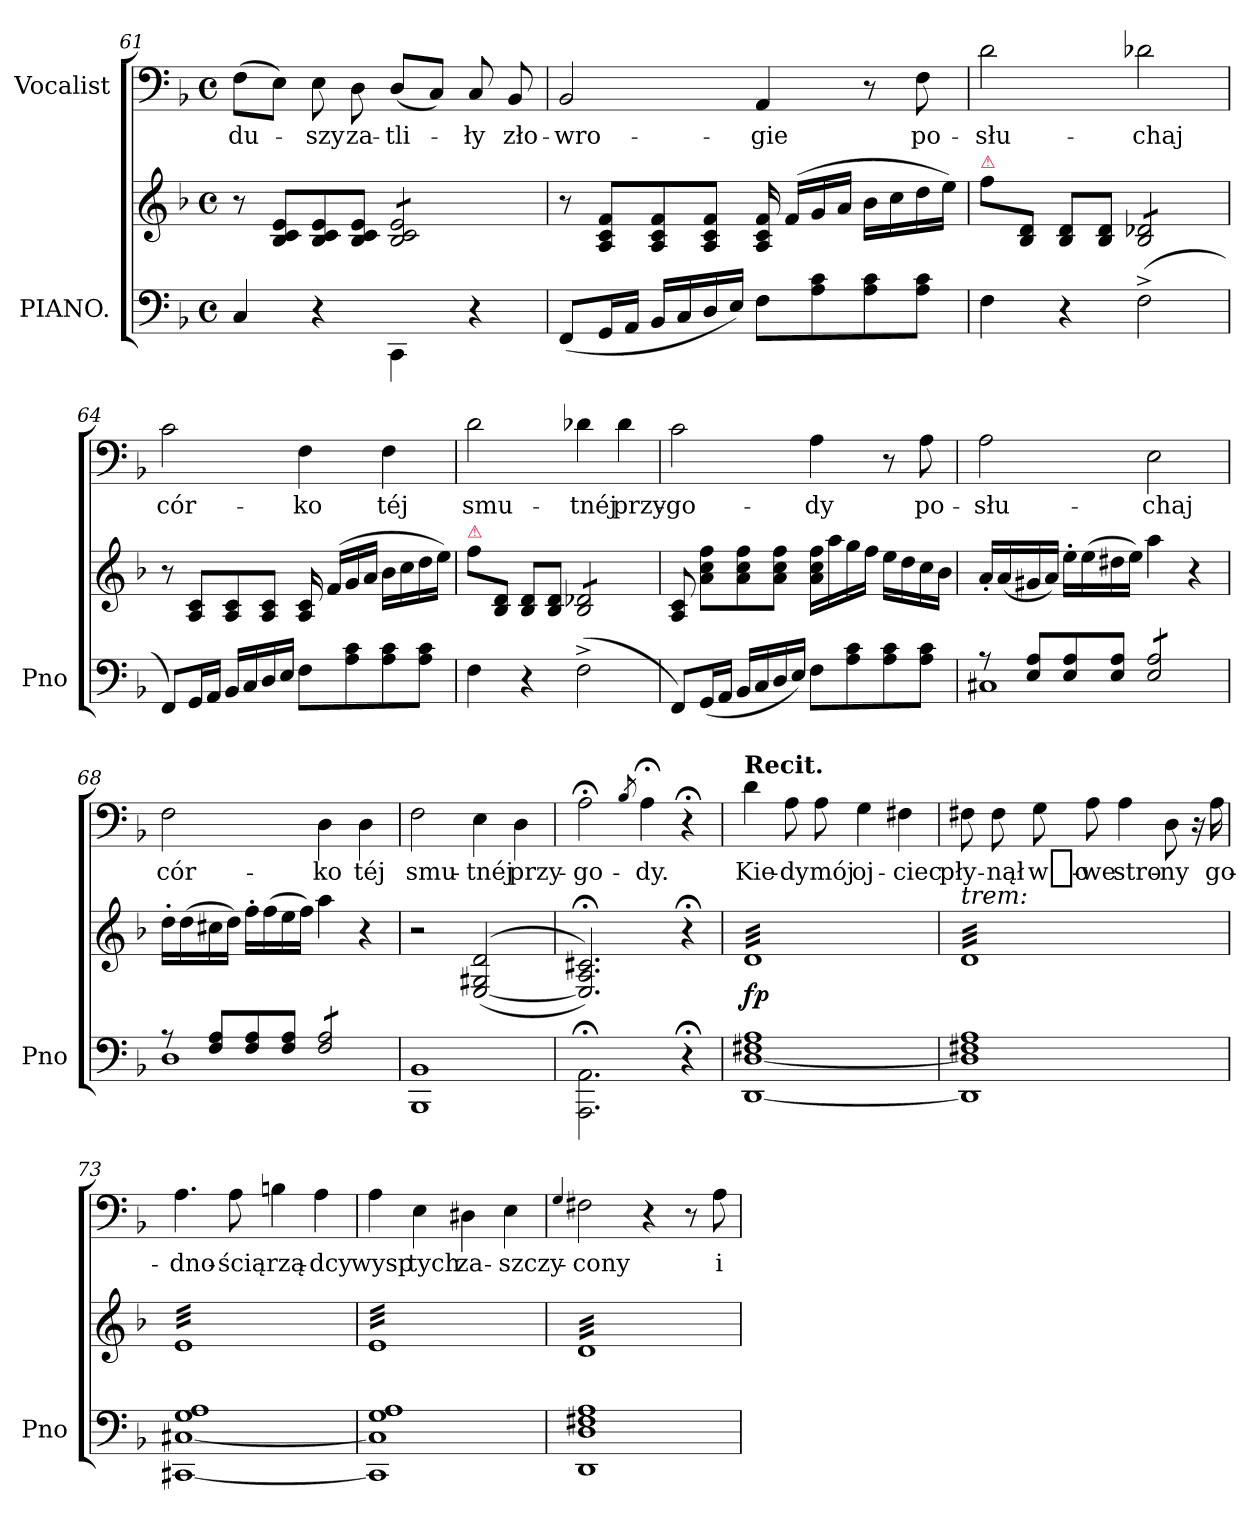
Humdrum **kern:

**kern	**kern	**dynam	**kern	**text
*part2	*part2	*part2	*part1	*part1
*staff3	*staff2	*staff2/3	*staff1	*staff1
*I"PIANO.	*	*	*I"Vocalist	*
*I'Pno	*	*	*	*
*clefF4	*clefG2	*	*clefF4	*
*k[b-]	*k[b-]	*	*k[b-]	*
*M4/4	*M4/4	*	*M4/4	*
*met(c)	*met(c)	*	*met(c)	*
=61	=61	=61	=61	=61
4C/	8r	.	(8F\L	du-
.	8B-/ 8c/ 8e/L	.	8E\J)	.
4r	8B-/ 8c/ 8e/	.	8E\	-szy
.	8B-/ 8c/ 8e/J	.	8D\	za-
*	*tremolo	*	*	*
4CC\	8B-/ 8c/ 8e/L	.	(8D/L	-tli-
.	8B-/ 8c/ 8e/	.	8C/J)	.
4r	8B-/ 8c/ 8e/	.	8C/	-ły
.	8B-/ 8c/ 8e/J	.	8BB-/	zło-
*	*Xtremolo	*	*	*
=62	=62	=62	=62	=62
(8FF/L	8r	.	2BB-/	-wro-
16GG/L	8A/ 8c/ 8f/L	.	.	.
16AA/JJ	.	.	.	.
16BB-/LL	8A/ 8c/ 8f/	.	.	.
16C/	.	.	.	.
16D/	8A/ 8c/ 8f/J	.	.	.
16E/JJ)	.	.	.	.
8F\L	16A/ 16c/ 16f/	.	4AA/	-gie
.	(16f/LL	.	.	.
8A\ 8c\	16g/	.	.	.
.	16a/JJ	.	.	.
8A\ 8c\	16b-\LL	.	8r	.
.	16cc\	.	.	.
8A\ 8c\J	16dd\	.	8F\	po-
.	16ee\JJ)	.	.	.
=63	=63	=63	=63	=63
!	!LO:TX:a:color=crimson:t=⚠	!	!	!
4F\	8ff\L	.	2d\	-słu-
.	8B-/ 8d/J	.	.	.
4r	8B-/ 8d/L	.	.	.
.	8B-/ 8d/J	.	.	.
*	*tremolo	*	*	*
(2F^<\	8B-/ 8d-X/L	.	2d-X\	-chaj
.	8B-/ 8d-X/	.	.	.
.	8B-/ 8d-X/	.	.	.
.	8B-/ 8d-X/J	.	.	.
*	*Xtremolo	*	*	*
=64	=64	=64	=64	=64
8FF/L)	8r	.	2c\	cór-
16GG/L	8A/ 8c/L	.	.	.
16AA/JJ	.	.	.	.
16BB-/LL	8A/ 8c/	.	.	.
16C/	.	.	.	.
16D/	8A/ 8c/J	.	.	.
16E/JJ	.	.	.	.
8F\L	16A/ 16c/	.	4F\	-ko
.	(16f/LL	.	.	.
8A\ 8c\	16g/	.	.	.
.	16a/JJ	.	.	.
8A\ 8c\	16b-\LL	.	4F\	téj
.	16cc\	.	.	.
8A\ 8c\J	16dd\	.	.	.
.	16ee\JJ)	.	.	.
=65	=65	=65	=65	=65
!	!LO:TX:a:color=crimson:t=⚠	!	!	!
4F\	8ff\L	.	2d\	smu-
.	8B-/ 8d/J	.	.	.
4r	8B-/ 8d/L	.	.	.
.	8B-/ 8d/J	.	.	.
*	*tremolo	*	*	*
(2F^<\	8B-/ 8d-X/L	.	4d-X\	-tnéj
.	8B-/ 8d-X/	.	.	.
.	8B-/ 8d-X/	.	4d-\	przy-
.	8B-/ 8d-X/J	.	.	.
*	*Xtremolo	*	*	*
=66	=66	=66	=66	=66
8FF/L)	8A/ 8c/	.	2c\	-go-
(16GG/L	8a\ 8cc\ 8ff\L	.	.	.
16AA/JJ	.	.	.	.
16BB-/LL	8a\ 8cc\ 8ff\	.	.	.
16C/	.	.	.	.
16D/	8a\ 8cc\ 8ff\J	.	.	.
16E/JJ)	.	.	.	.
8F\L	16a\ 16cc\ 16ff\LL	.	4A\	-dy
.	16aa\	.	.	.
8A\ 8c\	16gg\	.	.	.
.	16ff\JJ	.	.	.
8A\ 8c\	16ee\LL	.	8r	.
.	16dd\	.	.	.
8A\ 8c\J	16cc\	.	8A\	po-
.	16b-\JJ	.	.	.
=67	=67	=67	=67	=67
*^	*	*	*	*
8r	1C#X	16a'/LL	.	2A\	-słu-
.	.	(16a/	.	.	.
8E/ 8A/L	.	16g#X/	.	.	.
.	.	16a/JJ)	.	.	.
8E/ 8A/	.	16ee'\LL	.	.	.
.	.	(16ee\	.	.	.
8E/ 8A/J	.	16dd#X\	.	.	.
.	.	16ee\JJ)	.	.	.
*tremolo	*	*	*	*	*
8E/ 8A/L	.	4aa\	.	2E\	-chaj
8E/ 8A/	.	.	.	.	.
8E/ 8A/	.	4r	.	.	.
8E/ 8A/J	.	.	.	.	.
*Xtremolo	*	*	*	*	*
=68	=68	=68	=68	=68	=68
8r	1D	16dd'\LL	.	2F\	cór-
.	.	(16dd\	.	.	.
8F/ 8A/L	.	16cc#X\	.	.	.
.	.	16dd\JJ)	.	.	.
8F/ 8A/	.	16ff'\LL	.	.	.
.	.	(16ff\	.	.	.
8F/ 8A/J	.	16ee\	.	.	.
.	.	16ff\JJ)	.	.	.
*tremolo	*	*	*	*	*
8F/ 8A/L	.	4aa\	.	4D\	-ko
8F/ 8A/	.	.	.	.	.
8F/ 8A/	.	4r	.	4D\	téj
8F/ 8A/J	.	.	.	.	.
*Xtremolo	*	*	*	*	*
*v	*v	*	*	*	*
=69	=69	=69	=69	=69
1BBB- 1BB-	2r	.	2F\	smu-
.	(<(<[2E/ 2G#X/ 2d/	.	4E\	-tnéj
.	.	.	4D\	przy-
=70	=70	=70	=70	=70
2.AAA;\ 2.AA;\	2.E];</ 2.A;</ 2.c#X;</))	.	2A;<\	-go-
.	.	.	8qB-/	.
.	.	.	4A;<\	-dy.
4r;<	4r;<	.	4r;<	.
=71	=71	=71	=71	=71
!	!	!	!LO:TX:a:B:t=Recit.	!
!	!LO:TX:a:i:t=trem&colon;	!	!	!
*	*tremolo	*	*	*
[1DD [1D 1F#X 1A	32d/LLL	fp	4d\	Kie-
.	32d/	.	.	.
.	32d/	.	.	.
.	32d/	.	.	.
.	32d/	.	.	.
.	32d/	.	.	.
.	32d/	.	.	.
.	32d/	.	.	.
.	32d/	.	8A\	-dy
.	32d/	.	.	.
.	32d/	.	.	.
.	32d/	.	.	.
.	32d/	.	8A\	mój
.	32d/	.	.	.
.	32d/	.	.	.
.	32d/	.	.	.
.	32d/	.	4G\	oj-
.	32d/	.	.	.
.	32d/	.	.	.
.	32d/	.	.	.
.	32d/	.	.	.
.	32d/	.	.	.
.	32d/	.	.	.
.	32d/	.	.	.
.	32d/	.	4F#X\	-ciec
.	32d/	.	.	.
.	32d/	.	.	.
.	32d/	.	.	.
.	32d/	.	.	.
.	32d/	.	.	.
.	32d/	.	.	.
.	32d/JJJ	.	.	.
=72	=72	=72	=72	=72
!	!LO:TX:a:i:t=trem&colon;	!	!	!
1DD] 1D] 1F#X 1A	32d/LLL	.	8F#X\	pły-
.	32d/	.	.	.
.	32d/	.	.	.
.	32d/	.	.	.
.	32d/	.	8F#\	-nął
.	32d/	.	.	.
.	32d/	.	.	.
.	32d/	.	.	.
.	32d/	.	8G\	w_o-
.	32d/	.	.	.
.	32d/	.	.	.
.	32d/	.	.	.
.	32d/	.	8A\	-we
.	32d/	.	.	.
.	32d/	.	.	.
.	32d/	.	.	.
.	32d/	.	4A\	stro-
.	32d/	.	.	.
.	32d/	.	.	.
.	32d/	.	.	.
.	32d/	.	.	.
.	32d/	.	.	.
.	32d/	.	.	.
.	32d/	.	.	.
.	32d/	.	8D\	-ny
.	32d/	.	.	.
.	32d/	.	.	.
.	32d/	.	.	.
.	32d/	.	16r	.
.	32d/	.	.	.
.	32d/	.	16A\	go-
.	32d/JJJ	.	.	.
=73	=73	=73	=73	=73
[1CC#X [1C#X 1G 1A	32e/LLL	.	4.A\	-dno-
.	32e/	.	.	.
.	32e/	.	.	.
.	32e/	.	.	.
.	32e/	.	.	.
.	32e/	.	.	.
.	32e/	.	.	.
.	32e/	.	.	.
.	32e/	.	.	.
.	32e/	.	.	.
.	32e/	.	.	.
.	32e/	.	.	.
.	32e/	.	8A\	-ścią
.	32e/	.	.	.
.	32e/	.	.	.
.	32e/	.	.	.
.	32e/	.	4Bn\	rzą-
.	32e/	.	.	.
.	32e/	.	.	.
.	32e/	.	.	.
.	32e/	.	.	.
.	32e/	.	.	.
.	32e/	.	.	.
.	32e/	.	.	.
.	32e/	.	4A\	-dcy
.	32e/	.	.	.
.	32e/	.	.	.
.	32e/	.	.	.
.	32e/	.	.	.
.	32e/	.	.	.
.	32e/	.	.	.
.	32e/JJJ	.	.	.
=74	=74	=74	=74	=74
1CC#] 1C#] 1G 1A	32e/LLL	.	4A\	wysp
.	32e/	.	.	.
.	32e/	.	.	.
.	32e/	.	.	.
.	32e/	.	.	.
.	32e/	.	.	.
.	32e/	.	.	.
.	32e/	.	.	.
.	32e/	.	4E\	tych
.	32e/	.	.	.
.	32e/	.	.	.
.	32e/	.	.	.
.	32e/	.	.	.
.	32e/	.	.	.
.	32e/	.	.	.
.	32e/	.	.	.
.	32e/	.	4D#X\	za-
.	32e/	.	.	.
.	32e/	.	.	.
.	32e/	.	.	.
.	32e/	.	.	.
.	32e/	.	.	.
.	32e/	.	.	.
.	32e/	.	.	.
.	32e/	.	4E\	-szczy-
.	32e/	.	.	.
.	32e/	.	.	.
.	32e/	.	.	.
.	32e/	.	.	.
.	32e/	.	.	.
.	32e/	.	.	.
.	32e/JJJ	.	.	.
=75	=75	=75	=75	=75
.	.	.	4qqG/	.
1DD 1D 1F#X 1A	32d/LLL	.	2F#X\	-cony
.	32d/	.	.	.
.	32d/	.	.	.
.	32d/	.	.	.
.	32d/	.	.	.
.	32d/	.	.	.
.	32d/	.	.	.
.	32d/	.	.	.
.	32d/	.	.	.
.	32d/	.	.	.
.	32d/	.	.	.
.	32d/	.	.	.
.	32d/	.	.	.
.	32d/	.	.	.
.	32d/	.	.	.
.	32d/	.	.	.
.	32d/	.	4r	.
.	32d/	.	.	.
.	32d/	.	.	.
.	32d/	.	.	.
.	32d/	.	.	.
.	32d/	.	.	.
.	32d/	.	.	.
.	32d/	.	.	.
.	32d/	.	8r	.
.	32d/	.	.	.
.	32d/	.	.	.
.	32d/	.	.	.
.	32d/	.	8A\	i
.	32d/	.	.	.
.	32d/	.	.	.
.	32d/JJJ	.	.	.
*	*Xtremolo	*	*	*
=	=	=	=	=
*-	*-	*-	*-	*-
